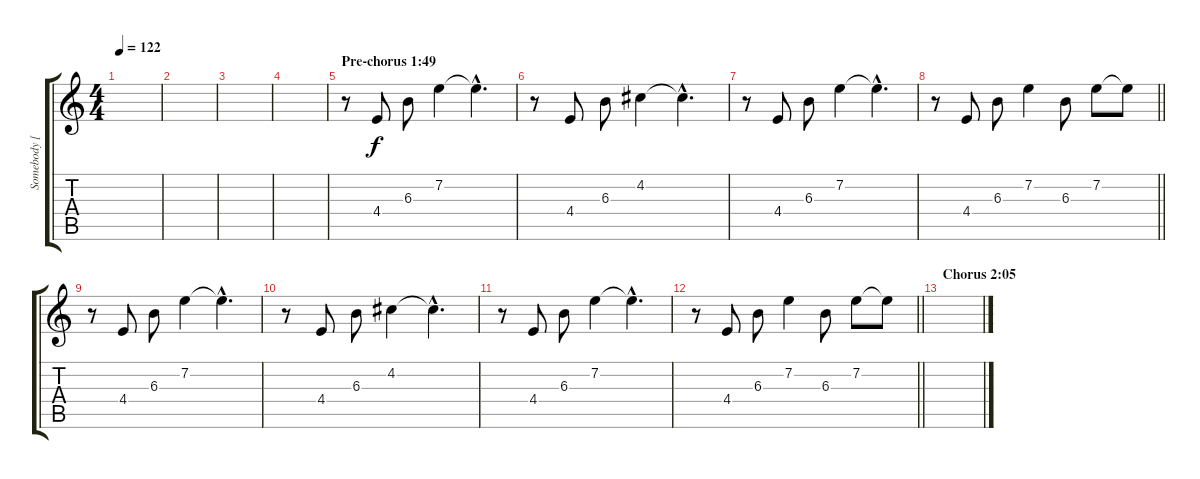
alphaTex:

\track ("Somebody [Guitar]" "Somebody [") {instrument electricguitarjazz}
\staff {score tabs}
\tuning (D4 A3 F3 C3 G2 C2) {hide}
\ts (4 4)
\tempo 122
\clef g2
\ks c
|
|
|
|
\section ("" "Pre-chorus 1:49")
r.8{instrument electricguitarjazz} 4.4.8 6.3.8 7.2.4 7.2{hac t}.4{d} |
r.8 4.4.8 6.3.8 4.2.4 4.2{hac t}.4{d} |
r.8 4.4.8 6.3.8 7.2.4 7.2{hac t}.4{d} |
\barLineRight lightlight
r.8 4.4.8 6.3.8 7.2.4 6.3.8 7.2.8 7.2{t}.8 |
r.8 4.4.8 6.3.8 7.2.4 7.2{hac t}.4{d} |
r.8 4.4.8 6.3.8 4.2.4 4.2{hac t}.4{d} |
r.8 4.4.8 6.3.8 7.2.4 7.2{hac t}.4{d} |
\barLineRight lightlight
r.8 4.4.8 6.3.8 7.2.4 6.3.8 7.2.8 7.2{t}.8 |
\section ("" "Chorus 2:05")
